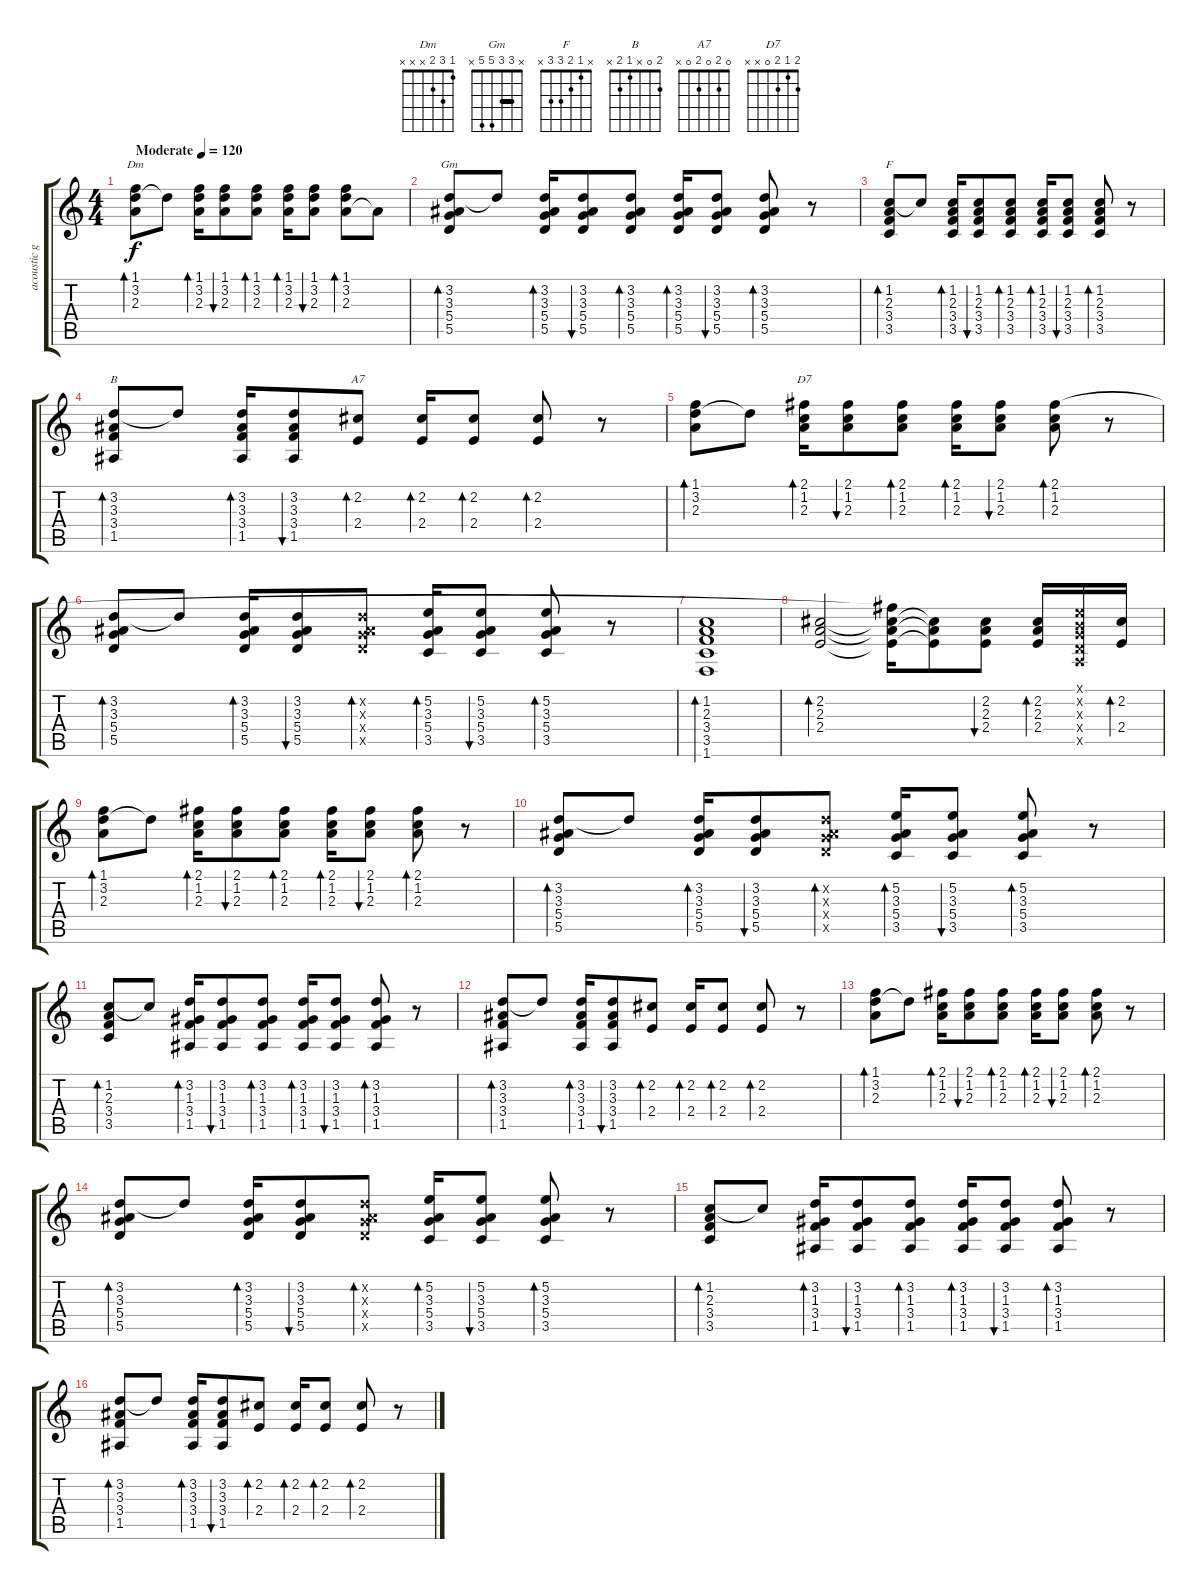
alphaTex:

\track ("acoustic guitar" "acoustic g") {instrument acousticguitarnylon}
\staff {score tabs}
\tuning (E4 B3 G3 D3 A2 E2) {hide}
\chord ("Dm" 1 3 2 x x x)
\chord ("Gm" x 3 3 5 5 x) {barre 3}
\chord ("F" x 1 2 3 3 x)
\chord ("B" 2 0 x 1 2 x)
\chord ("A7" 0 2 0 2 0 x)
\chord ("D7" 2 1 2 0 x x)
\ts (4 4)
\tempo (120 "Moderate")
\clef g2
\ks c
(1.1 3.2 2.3).8{bd 120 ch "Dm" dy f instrument acousticguitarnylon} 3.2{t}.8 (1.1 3.2 2.3).16{bd 120} (1.1 3.2 2.3).8{bu 120} (1.1 3.2 2.3).8{bd 480} (1.1 3.2 2.3).16{bd 480} (1.1 3.2 2.3).8{bu 480} (1.1 3.2 2.3).8{bd 480} 2.3{t}.8 |
(3.2 3.3 5.4 5.5).8{bd 120 ch "Gm"} 3.2{t}.8 (3.2 3.3 5.4 5.5).16{bd 120} (3.2 3.3 5.4 5.5).8{bu 120} (3.2 3.3 5.4 5.5).8{bd 120} (3.2 3.3 5.4 5.5).16{bd 120} (3.2 3.3 5.4 5.5).8{bu 120} (3.2 3.3 5.4 5.5).8{bd 120} r.8 |
(1.2 2.3 3.4 3.5).8{bd 120 ch "F"} 1.2{t}.8 (1.2 2.3 3.4 3.5).16{bd 120} (1.2 2.3 3.4 3.5).8{bu 120} (1.2 2.3 3.4 3.5).8{bd 120} (1.2 2.3 3.4 3.5).16{bd 120} (1.2 2.3 3.4 3.5).8{bu 120} (1.2 2.3 3.4 3.5).8{bd 120} r.8 |
(3.2 3.3 3.4 1.5).8{bd 120 ch "B"} 3.2{t}.8 (3.2 3.3 3.4 1.5).16{bd 120} (3.2 3.3 3.4 1.5).8{bu 120} (2.2 2.4).8{bd 480 ch "A7"} (2.2 2.4).16{bd 480} (2.2 2.4).8{bd 480} (2.2 2.4).8{bd 480} r.8 |
(1.1 3.2 2.3).8{bd 120} 3.2{t}.8 (2.1 1.2 2.3).16{bd 120 ch "D7"} (2.1 1.2 2.3).8{bu 120} (2.1 1.2 2.3).8{bd 120} (2.1 1.2 2.3).16{bd 120} (2.1 1.2 2.3).8{bu 120} (2.1 1.2 2.3).8{bd 120} r.8 |
(3.2 3.3 5.4 5.5).8{bd 120} 3.2{t}.8 (3.2 3.3 5.4 5.5).16{bd 120} (3.2 3.3 5.4 5.5).8{bu 120} (3.2{x} 3.3{x} 5.4{x} 5.5{x}).8{bd 120} (5.2 3.3 5.4 3.5).16{bd 120} (5.2 3.3 5.4 3.5).8{bu 120} (5.2 3.3 5.4 3.5).8{bd 120} r.8 |
(1.2 2.3 3.4 3.5 1.6).1{bd 60} |
(2.2 2.3 2.4).2{bd 240} (2.1{t} 2.2{t} 2.3{t} 2.4{t}).16 (2.2{t} 2.3{t} 2.4{t}).8 (2.2 2.3 2.4).8{bu 480} (2.2 2.3 2.4).16{bd 480} (0.1{x} 0.2{x} 0.3{x} 0.4{x} 0.5{x}).16 (2.2 2.4).16{bd 480} |
(1.1 3.2 2.3).8{bd 120} 3.2{t}.8 (2.1 1.2 2.3).16{bd 120} (2.1 1.2 2.3).8{bu 120} (2.1 1.2 2.3).8{bd 120} (2.1 1.2 2.3).16{bd 120} (2.1 1.2 2.3).8{bu 120} (2.1 1.2 2.3).8{bd 120} r.8 |
(3.2 3.3 5.4 5.5).8{bd 120} 3.2{t}.8 (3.2 3.3 5.4 5.5).16{bd 120} (3.2 3.3 5.4 5.5).8{bu 120} (3.2{x} 3.3{x} 5.4{x} 5.5{x}).8{bd 120} (5.2 3.3 5.4 3.5).16{bd 120} (5.2 3.3 5.4 3.5).8{bu 120} (5.2 3.3 5.4 3.5).8{bd 120} r.8 |
(1.2 2.3 3.4 3.5).8{bd 120} 1.2{t}.8 (3.2 1.3 3.4 1.5).16{bd 120} (3.2 1.3 3.4 1.5).8{bu 120} (3.2 1.3 3.4 1.5).8{bd 120} (3.2 1.3 3.4 1.5).16{bd 120} (3.2 1.3 3.4 1.5).8{bu 120} (3.2 1.3 3.4 1.5).8{bd 120} r.8 |
(3.2 3.3 3.4 1.5).8{bd 120} 3.2{t}.8 (3.2 3.3 3.4 1.5).16{bd 120} (3.2 3.3 3.4 1.5).8{bu 120} (2.2 2.4).8{bd 480} (2.2 2.4).16{bd 480} (2.2 2.4).8{bd 480} (2.2 2.4).8{bd 480} r.8 |
(1.1 3.2 2.3).8{bd 120} 3.2{t}.8 (2.1 1.2 2.3).16{bd 120} (2.1 1.2 2.3).8{bu 120} (2.1 1.2 2.3).8{bd 120} (2.1 1.2 2.3).16{bd 120} (2.1 1.2 2.3).8{bu 120} (2.1 1.2 2.3).8{bd 120} r.8 |
(3.2 3.3 5.4 5.5).8{bd 120} 3.2{t}.8 (3.2 3.3 5.4 5.5).16{bd 120} (3.2 3.3 5.4 5.5).8{bu 120} (3.2{x} 3.3{x} 5.4{x} 5.5{x}).8{bd 120} (5.2 3.3 5.4 3.5).16{bd 120} (5.2 3.3 5.4 3.5).8{bu 120} (5.2 3.3 5.4 3.5).8{bd 120} r.8 |
(1.2 2.3 3.4 3.5).8{bd 120} 1.2{t}.8 (3.2 1.3 3.4 1.5).16{bd 120} (3.2 1.3 3.4 1.5).8{bu 120} (3.2 1.3 3.4 1.5).8{bd 120} (3.2 1.3 3.4 1.5).16{bd 120} (3.2 1.3 3.4 1.5).8{bu 120} (3.2 1.3 3.4 1.5).8{bd 120} r.8 |
(3.2 3.3 3.4 1.5).8{bd 120} 3.2{t}.8 (3.2 3.3 3.4 1.5).16{bd 120} (3.2 3.3 3.4 1.5).8{bu 120} (2.2 2.4).8{bd 480} (2.2 2.4).16{bd 480} (2.2 2.4).8{bd 480} (2.2 2.4).8{bd 480} r.8
